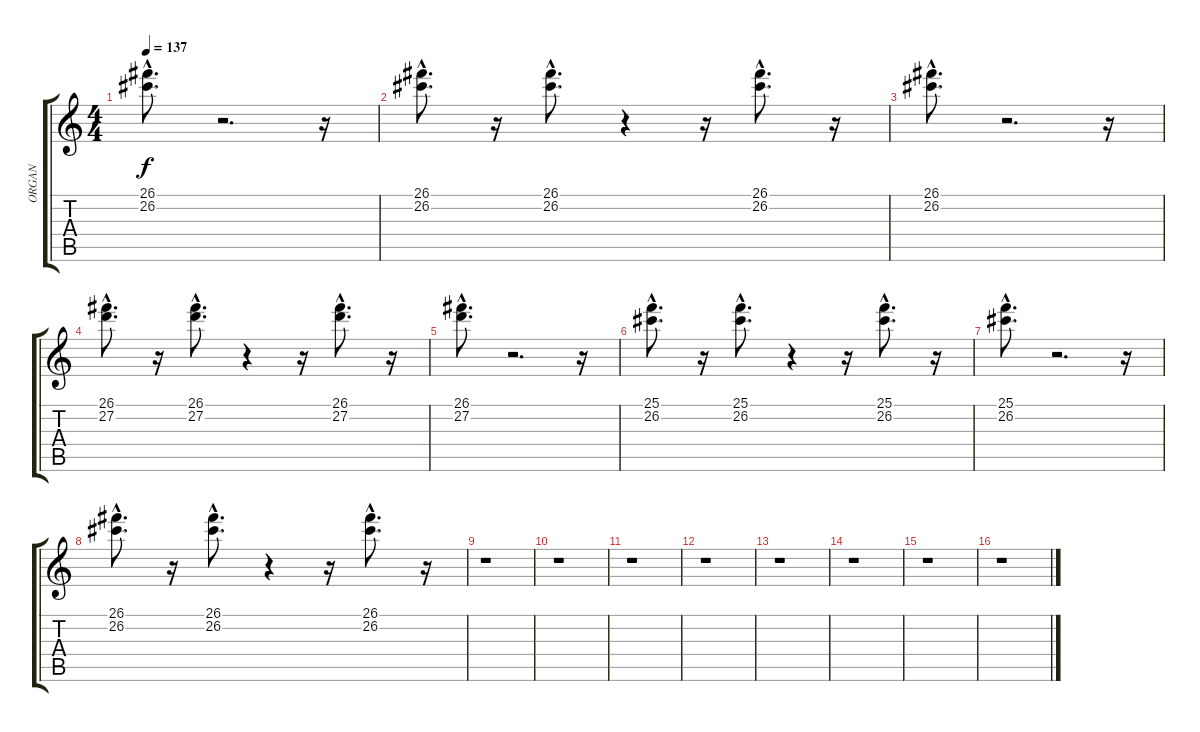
\track ("ORGAN" "ORGAN") {instrument rockorgan}
\staff {score tabs}
\tuning (E4 B3 G3 D3 A2 E2) {hide}
\ts (4 4)
\tempo 137
\clef g2
\ks c
(26.1{hac} 26.2{hac}).8{d dy f} r.2{d} r.16 |
(26.1{hac} 26.2{hac}).8{d} r.16 (26.1{hac} 26.2{hac}).8{d} r.4 r.16 (26.1{hac} 26.2{hac}).8{d} r.16 |
(26.1{hac} 26.2{hac}).8{d} r.2{d} r.16 |
(26.1{hac} 27.2{hac}).8{d} r.16 (26.1{hac} 27.2{hac}).8{d} r.4 r.16 (26.1{hac} 27.2{hac}).8{d} r.16 |
(26.1{hac} 27.2{hac}).8{d} r.2{d} r.16 |
(25.1{hac} 26.2{hac}).8{d} r.16 (25.1{hac} 26.2{hac}).8{d} r.4 r.16 (25.1{hac} 26.2{hac}).8{d} r.16 |
(25.1{hac} 26.2{hac}).8{d} r.2{d} r.16 |
(26.1{hac} 26.2{hac}).8{d} r.16 (26.1{hac} 26.2{hac}).8{d} r.4 r.16 (26.1{hac} 26.2{hac}).8{d} r.16 |
r.1 |
r.1 |
r.1 |
r.1 |
r.1 |
r.1 |
r.1 |
r.1
